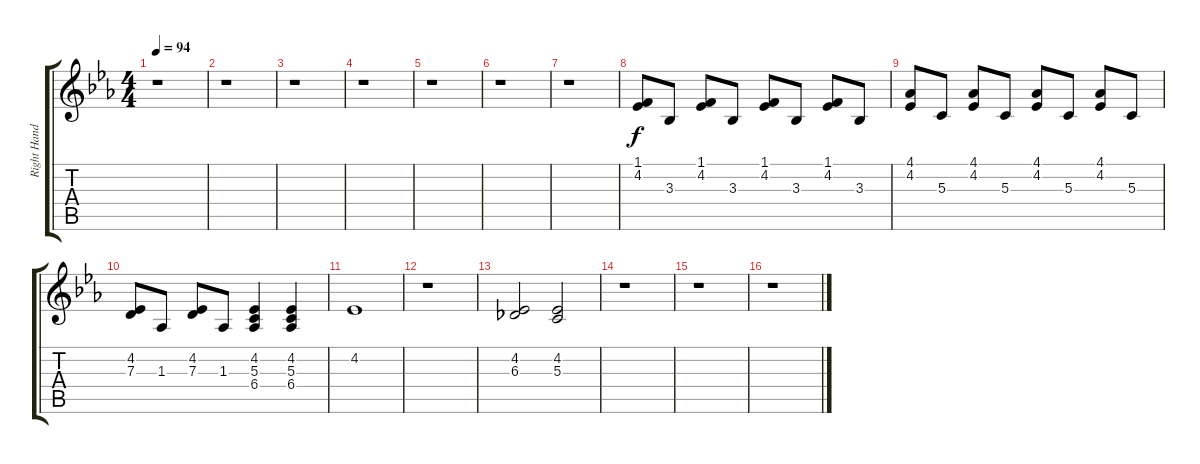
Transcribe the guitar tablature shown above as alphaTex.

\track ("Right Hand" "Right Hand") {instrument brightacousticpiano}
\staff {score tabs}
\tuning (E4 B3 G3 D3 A2 E2) {hide}
\ts (4 4)
\tempo 94
\clef g2
\ks eb
r.1{dy f instrument brightacousticpiano} |
r.1 |
r.1 |
r.1 |
r.1 |
r.1 |
r.1 |
(1.1 4.2).8 3.3.8 (1.1 4.2).8 3.3.8 (1.1 4.2).8 3.3.8 (1.1 4.2).8 3.3.8 |
(4.1 4.2).8 5.3.8 (4.1 4.2).8 5.3.8 (4.1 4.2).8 5.3.8 (4.1 4.2).8 5.3.8 |
(4.2 7.3).8 1.3.8 (4.2 7.3).8 1.3.8 (4.2 5.3 6.4).4 (4.2 5.3 6.4).4 |
4.2.1 |
r.1 |
(4.2 6.3).2 (4.2 5.3).2 |
r.1 |
r.1 |
r.1
